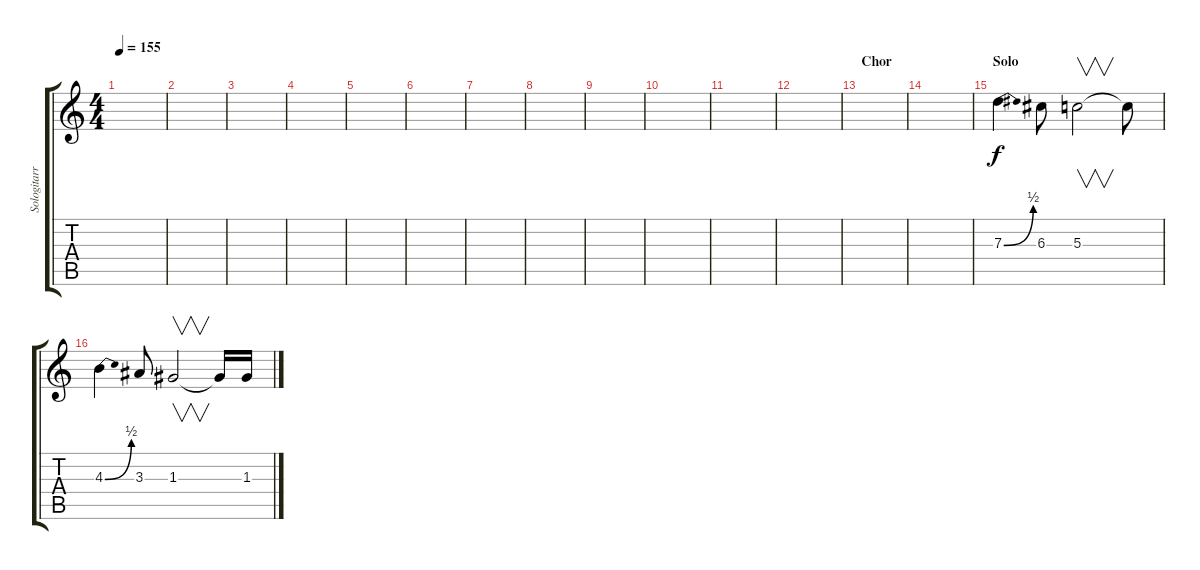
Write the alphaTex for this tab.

\track ("Sologitarre" "Sologitarr") {instrument electricguitarclean}
\staff {score tabs}
\tuning (E4 B3 G3 D3 A2 E2) {hide}
\ts (4 4)
\tempo 155
\clef g2
\ks c
|
|
|
|
|
|
|
|
|
|
|
|
\section ("" "Chor")
|
|
\section ("" "Solo")
7.3{be (bend 0 0 60 2)}.4{instrument distortionguitar} 6.3.8 5.3.2{v} 5.3{t}.8 |
4.3{be (bend 0 0 60 2)}.4 3.3.8 1.3.2{v} 1.3{t}.16 1.3.16
